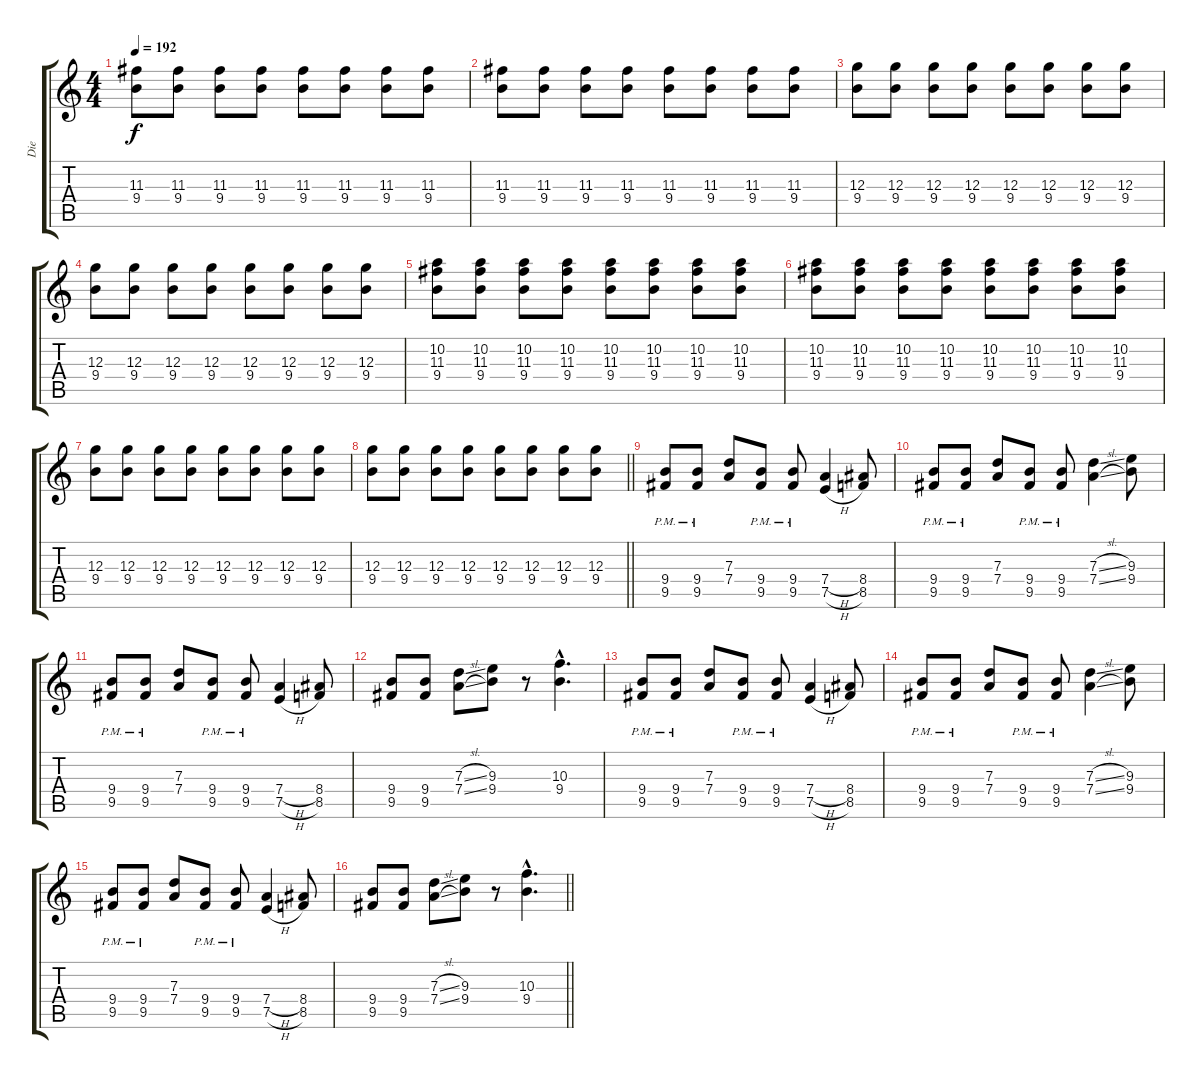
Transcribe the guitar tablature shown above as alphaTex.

\track ("Die" "Die") {instrument overdrivenguitar}
\staff {score tabs}
\tuning (E4 B3 G3 D3 A2 E2) {hide}
\ts (4 4)
\tempo 192
\clef g2
\ks c
(11.3 9.4).8{dy f} (11.3 9.4).8 (11.3 9.4).8 (11.3 9.4).8 (11.3 9.4).8 (11.3 9.4).8 (11.3 9.4).8 (11.3 9.4).8 |
(11.3 9.4).8 (11.3 9.4).8 (11.3 9.4).8 (11.3 9.4).8 (11.3 9.4).8 (11.3 9.4).8 (11.3 9.4).8 (11.3 9.4).8 |
(12.3 9.4).8 (12.3 9.4).8 (12.3 9.4).8 (12.3 9.4).8 (12.3 9.4).8 (12.3 9.4).8 (12.3 9.4).8 (12.3 9.4).8 |
(12.3 9.4).8 (12.3 9.4).8 (12.3 9.4).8 (12.3 9.4).8 (12.3 9.4).8 (12.3 9.4).8 (12.3 9.4).8 (12.3 9.4).8 |
(10.2 11.3 9.4).8 (10.2 11.3 9.4).8 (10.2 11.3 9.4).8 (10.2 11.3 9.4).8 (10.2 11.3 9.4).8 (10.2 11.3 9.4).8 (10.2 11.3 9.4).8 (10.2 11.3 9.4).8 |
(10.2 11.3 9.4).8 (10.2 11.3 9.4).8 (10.2 11.3 9.4).8 (10.2 11.3 9.4).8 (10.2 11.3 9.4).8 (10.2 11.3 9.4).8 (10.2 11.3 9.4).8 (10.2 11.3 9.4).8 |
(12.3 9.4).8 (12.3 9.4).8 (12.3 9.4).8 (12.3 9.4).8 (12.3 9.4).8 (12.3 9.4).8 (12.3 9.4).8 (12.3 9.4).8 |
\barLineRight lightlight
(12.3 9.4).8 (12.3 9.4).8 (12.3 9.4).8 (12.3 9.4).8 (12.3 9.4).8 (12.3 9.4).8 (12.3 9.4).8 (12.3 9.4).8 |
(9.4{pm} 9.5{pm}).8 (9.4{pm} 9.5{pm}).8 (7.3 7.4).8 (9.4{pm} 9.5{pm}).8 (9.4{pm} 9.5{pm}).8 (7.4{h} 7.5{h}).4 (8.4 8.5).8 |
(9.4{pm} 9.5{pm}).8 (9.4{pm} 9.5{pm}).8 (7.3 7.4).8 (9.4{pm} 9.5{pm}).8 (9.4{pm} 9.5{pm}).8 (7.3{sl} 7.4{sl}).4 (9.3 9.4).8 |
(9.4{pm} 9.5{pm}).8 (9.4{pm} 9.5{pm}).8 (7.3 7.4).8 (9.4{pm} 9.5{pm}).8 (9.4{pm} 9.5{pm}).8 (7.4{h} 7.5{h}).4 (8.4 8.5).8 |
(9.4 9.5).8 (9.4 9.5).8 (7.3{sl} 7.4{sl}).8 (9.3 9.4).8 r.8 (10.3{hac} 9.4{hac}).4{d} |
(9.4{pm} 9.5{pm}).8 (9.4{pm} 9.5{pm}).8 (7.3 7.4).8 (9.4{pm} 9.5{pm}).8 (9.4{pm} 9.5{pm}).8 (7.4{h} 7.5{h}).4 (8.4 8.5).8 |
(9.4{pm} 9.5{pm}).8 (9.4{pm} 9.5{pm}).8 (7.3 7.4).8 (9.4{pm} 9.5{pm}).8 (9.4{pm} 9.5{pm}).8 (7.3{sl} 7.4{sl}).4 (9.3 9.4).8 |
(9.4{pm} 9.5{pm}).8 (9.4{pm} 9.5{pm}).8 (7.3 7.4).8 (9.4{pm} 9.5{pm}).8 (9.4{pm} 9.5{pm}).8 (7.4{h} 7.5{h}).4 (8.4 8.5).8 |
\barLineRight lightlight
(9.4 9.5).8 (9.4 9.5).8 (7.3{sl} 7.4{sl}).8 (9.3 9.4).8 r.8 (10.3{hac} 9.4{hac}).4{d}
